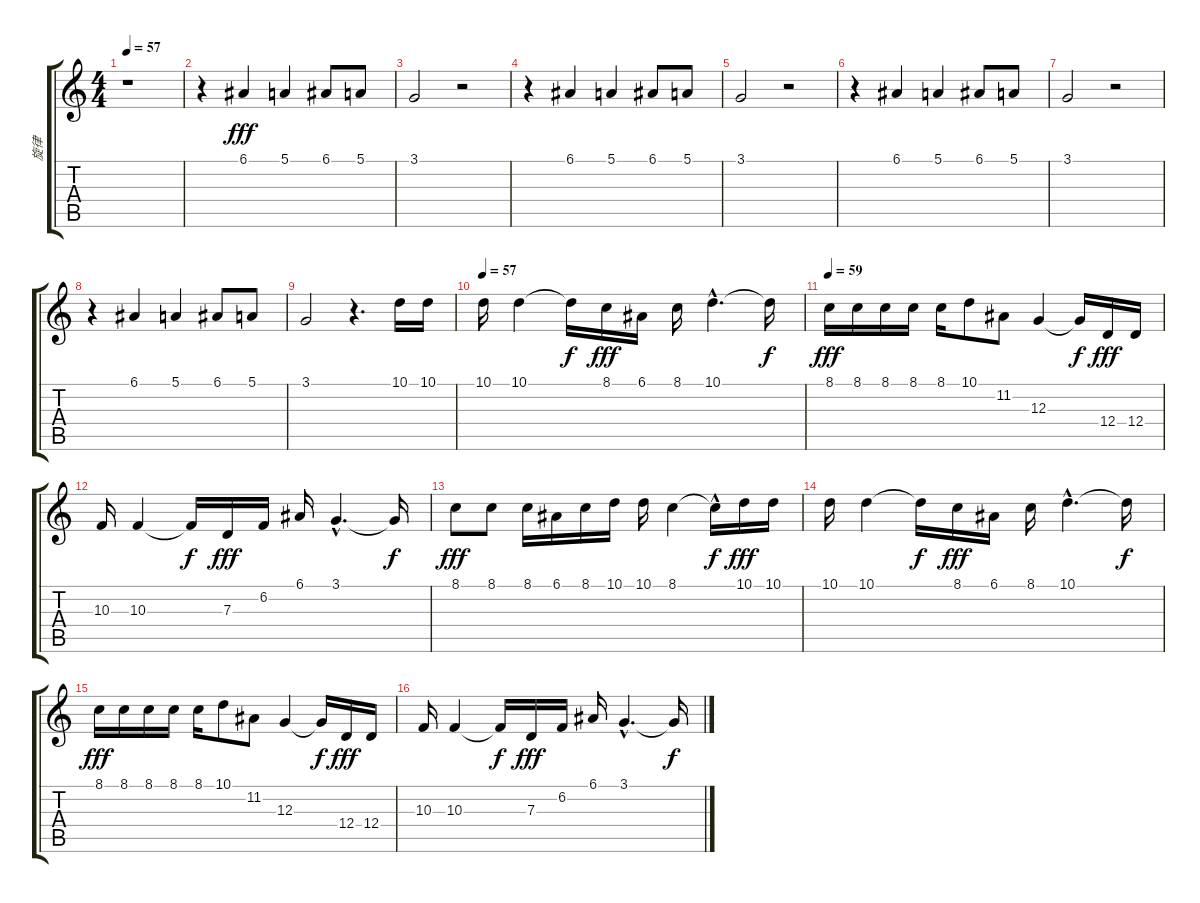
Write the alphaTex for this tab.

\track ("旋律" "旋律") {instrument brightacousticpiano}
\staff {score tabs}
\tuning (E4 B3 G3 D3 A2 E2) {hide}
\ts (4 4)
\tempo 57
\clef g2
\ks c
r.1{dy fff} |
r.4 6.1.4 5.1.4 6.1.8 5.1.8 |
3.1.2 r.2 |
r.4 6.1.4 5.1.4 6.1.8 5.1.8 |
3.1.2 r.2 |
r.4 6.1.4 5.1.4 6.1.8 5.1.8 |
3.1.2 r.2 |
r.4 6.1.4 5.1.4 6.1.8 5.1.8 |
3.1.2 r.4{d} 10.1.16 10.1.16 |
\tempo 57
10.1.16 10.1.4 10.1{t}.16{dy f} 8.1.16{dy fff} 6.1.16 8.1.16 10.1{hac}.4{d} 10.1{t}.16{dy f} |
\tempo 59
8.1.16{dy fff} 8.1.16 8.1.16 8.1.16 8.1.16 10.1.8 11.2.8 12.3.4 12.3{t}.16{dy f} 12.4.16{dy fff} 12.4.16 |
10.3.16 10.3.4 10.3{t}.16{dy f} 7.3.16{dy fff} 6.2.16 6.1.16 3.1{hac}.4{d} 3.1{t}.16{dy f} |
8.1.8{dy fff} 8.1.8 8.1.16 6.1.16 8.1.16 10.1.16 10.1.16 8.1.4 8.1{hac t}.16{dy f} 10.1.16{dy fff} 10.1.16 |
10.1.16 10.1.4 10.1{t}.16{dy f} 8.1.16{dy fff} 6.1.16 8.1.16 10.1{hac}.4{d} 10.1{t}.16{dy f} |
8.1.16{dy fff} 8.1.16 8.1.16 8.1.16 8.1.16 10.1.8 11.2.8 12.3.4 12.3{t}.16{dy f} 12.4.16{dy fff} 12.4.16 |
10.3.16 10.3.4 10.3{t}.16{dy f} 7.3.16{dy fff} 6.2.16 6.1.16 3.1{hac}.4{d} 3.1{t}.16{dy f}
